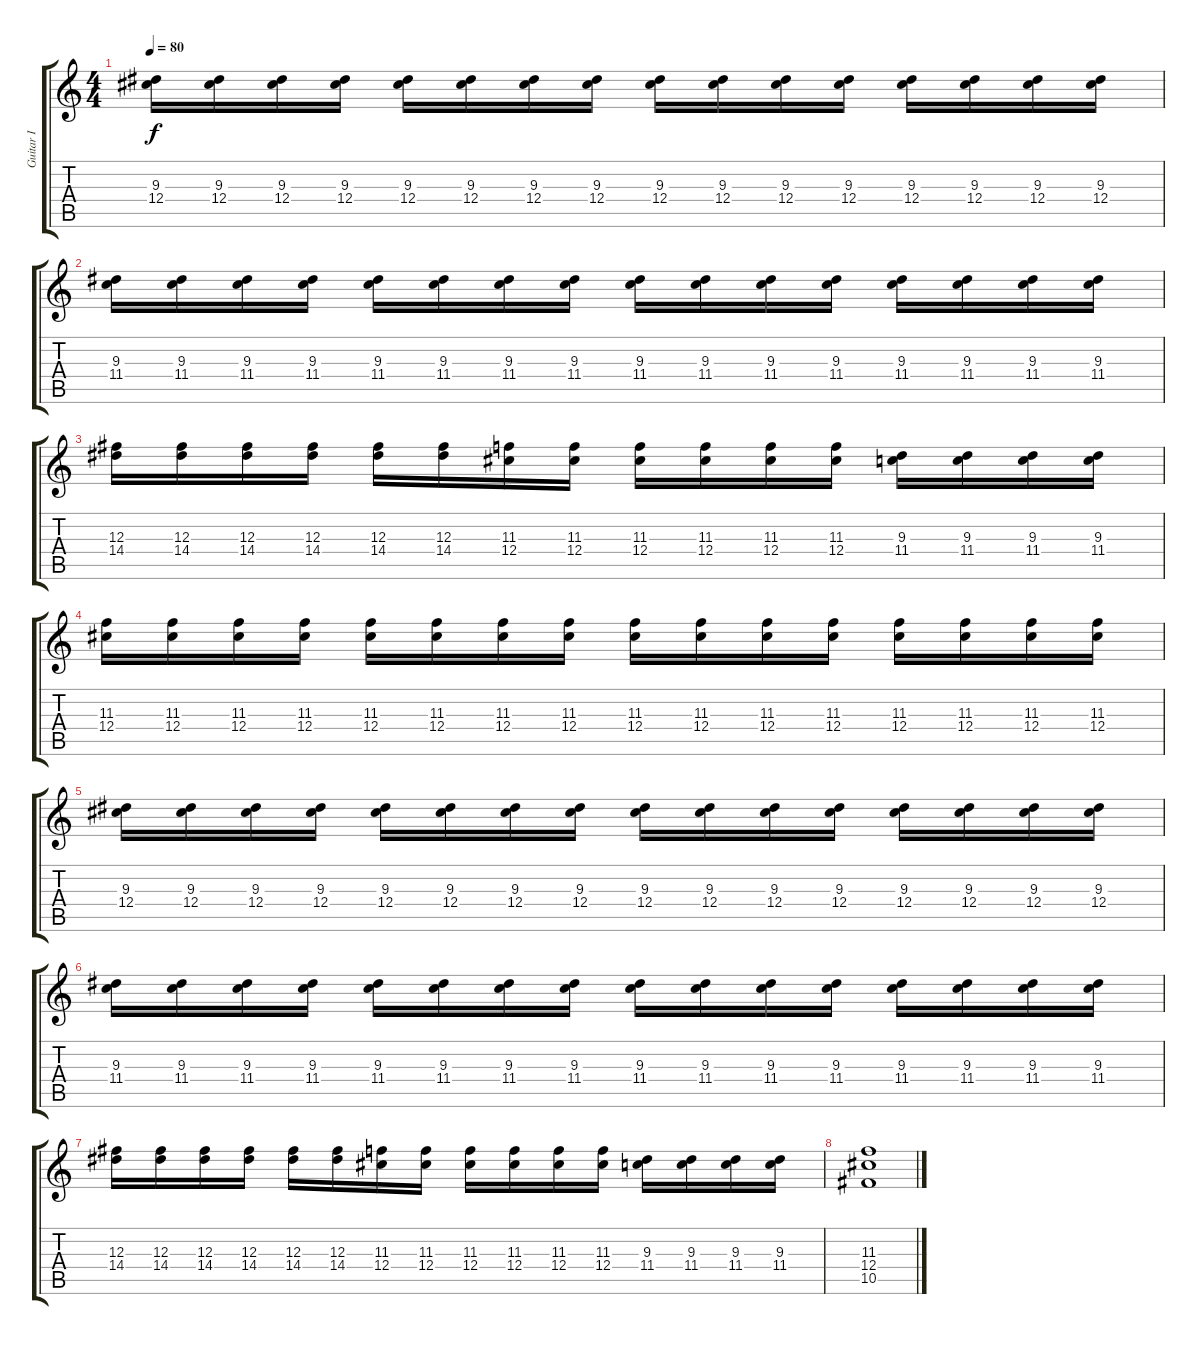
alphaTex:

\track ("Guitar I" "Guitar I") {instrument distortionguitar}
\staff {score tabs}
\tuning (Eb4 Bb3 Gb3 Db3 Ab2 Db2) {hide}
\ts (4 4)
\tempo 80
\clef g2
\ks c
(9.3 12.4).16{dy f} (9.3 12.4).16 (9.3 12.4).16 (9.3 12.4).16 (9.3 12.4).16 (9.3 12.4).16 (9.3 12.4).16 (9.3 12.4).16 (9.3 12.4).16 (9.3 12.4).16 (9.3 12.4).16 (9.3 12.4).16 (9.3 12.4).16 (9.3 12.4).16 (9.3 12.4).16 (9.3 12.4).16 |
(9.3 11.4).16 (9.3 11.4).16 (9.3 11.4).16 (9.3 11.4).16 (9.3 11.4).16 (9.3 11.4).16 (9.3 11.4).16 (9.3 11.4).16 (9.3 11.4).16 (9.3 11.4).16 (9.3 11.4).16 (9.3 11.4).16 (9.3 11.4).16 (9.3 11.4).16 (9.3 11.4).16 (9.3 11.4).16 |
(12.3 14.4).16 (12.3 14.4).16 (12.3 14.4).16 (12.3 14.4).16 (12.3 14.4).16 (12.3 14.4).16 (11.3 12.4).16 (11.3 12.4).16 (11.3 12.4).16 (11.3 12.4).16 (11.3 12.4).16 (11.3 12.4).16 (9.3 11.4).16 (9.3 11.4).16 (9.3 11.4).16 (9.3 11.4).16 |
(11.3 12.4).16 (11.3 12.4).16 (11.3 12.4).16 (11.3 12.4).16 (11.3 12.4).16 (11.3 12.4).16 (11.3 12.4).16 (11.3 12.4).16 (11.3 12.4).16 (11.3 12.4).16 (11.3 12.4).16 (11.3 12.4).16 (11.3 12.4).16 (11.3 12.4).16 (11.3 12.4).16 (11.3 12.4).16 |
(9.3 12.4).16 (9.3 12.4).16 (9.3 12.4).16 (9.3 12.4).16 (9.3 12.4).16 (9.3 12.4).16 (9.3 12.4).16 (9.3 12.4).16 (9.3 12.4).16 (9.3 12.4).16 (9.3 12.4).16 (9.3 12.4).16 (9.3 12.4).16 (9.3 12.4).16 (9.3 12.4).16 (9.3 12.4).16 |
(9.3 11.4).16 (9.3 11.4).16 (9.3 11.4).16 (9.3 11.4).16 (9.3 11.4).16 (9.3 11.4).16 (9.3 11.4).16 (9.3 11.4).16 (9.3 11.4).16 (9.3 11.4).16 (9.3 11.4).16 (9.3 11.4).16 (9.3 11.4).16 (9.3 11.4).16 (9.3 11.4).16 (9.3 11.4).16 |
(12.3 14.4).16 (12.3 14.4).16 (12.3 14.4).16 (12.3 14.4).16 (12.3 14.4).16 (12.3 14.4).16 (11.3 12.4).16 (11.3 12.4).16 (11.3 12.4).16 (11.3 12.4).16 (11.3 12.4).16 (11.3 12.4).16 (9.3 11.4).16 (9.3 11.4).16 (9.3 11.4).16 (9.3 11.4).16 |
(11.3 12.4 10.5).1
